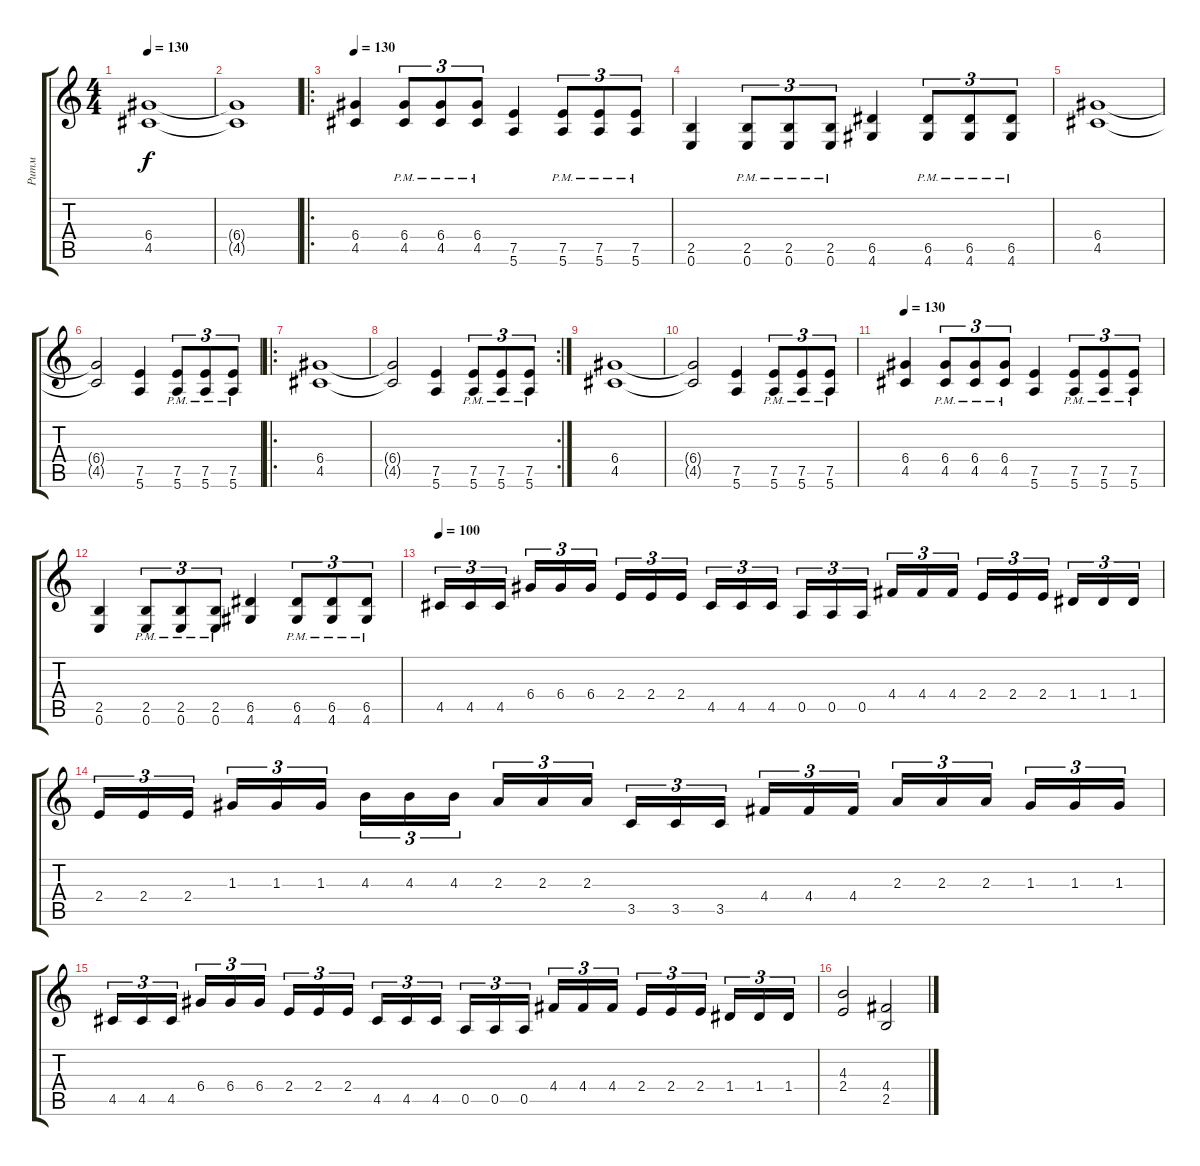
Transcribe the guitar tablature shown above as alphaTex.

\track ("Ритм" "Ритм") {instrument overdrivenguitar}
\staff {score tabs}
\tuning (E4 B3 G3 D3 A2 E2) {hide}
\ts (4 4)
\tempo 130
\clef g2
\ks c
(6.4 4.5).1{dy f} |
(6.4{t} 4.5{t}).1 |
\ro
\tempo 130
(6.4 4.5).4 (6.4{pm} 4.5{pm}).8{tu (3 2)} (6.4{pm} 4.5{pm}).8{tu (3 2)} (6.4{pm} 4.5{pm}).8{tu (3 2)} (7.5 5.6).4 (7.5{pm} 5.6{pm}).8{tu (3 2)} (7.5{pm} 5.6{pm}).8{tu (3 2)} (7.5{pm} 5.6{pm}).8{tu (3 2)} |
(2.5 0.6).4 (2.5{pm} 0.6).8{tu (3 2)} (2.5{pm} 0.6).8{tu (3 2)} (2.5{pm} 0.6).8{tu (3 2)} (6.5 4.6).4 (6.5{pm} 4.6{pm}).8{tu (3 2)} (6.5{pm} 4.6{pm}).8{tu (3 2)} (6.5{pm} 4.6{pm}).8{tu (3 2)} |
(6.4 4.5).1 |
(6.4{t} 4.5{t}).2 (7.5 5.6).4 (7.5{pm} 5.6).8{tu (3 2)} (7.5{pm} 5.6).8{tu (3 2)} (7.5{pm} 5.6).8{tu (3 2)} |
\ro
(6.4 4.5).1 |
\rc 2
(6.4{t} 4.5{t}).2 (7.5 5.6).4 (7.5{pm} 5.6{pm}).8{tu (3 2)} (7.5{pm} 5.6{pm}).8{tu (3 2)} (7.5{pm} 5.6{pm}).8{tu (3 2)} |
(6.4 4.5).1 |
(6.4{t} 4.5{t}).2 (7.5 5.6).4 (7.5{pm} 5.6{pm}).8{tu (3 2)} (7.5{pm} 5.6{pm}).8{tu (3 2)} (7.5{pm} 5.6).8{tu (3 2)} |
\tempo 130
(6.4 4.5).4 (6.4{pm} 4.5{pm}).8{tu (3 2)} (6.4{pm} 4.5{pm}).8{tu (3 2)} (6.4{pm} 4.5{pm}).8{tu (3 2)} (7.5 5.6).4 (7.5{pm} 5.6{pm}).8{tu (3 2)} (7.5{pm} 5.6{pm}).8{tu (3 2)} (7.5{pm} 5.6{pm}).8{tu (3 2)} |
(2.5 0.6).4 (2.5{pm} 0.6).8{tu (3 2)} (2.5{pm} 0.6).8{tu (3 2)} (2.5{pm} 0.6).8{tu (3 2)} (6.5 4.6).4 (6.5{pm} 4.6{pm}).8{tu (3 2)} (6.5{pm} 4.6{pm}).8{tu (3 2)} (6.5{pm} 4.6{pm}).8{tu (3 2)} |
\tempo 100
4.5.16{tu (3 2)} 4.5.16{tu (3 2)} 4.5.16{tu (3 2) beam splitsecondary} 6.4.16{tu (3 2)} 6.4.16{tu (3 2)} 6.4.16{tu (3 2)} 2.4.16{tu (3 2)} 2.4.16{tu (3 2)} 2.4.16{tu (3 2) beam splitsecondary} 4.5.16{tu (3 2)} 4.5.16{tu (3 2)} 4.5.16{tu (3 2)} 0.5.16{tu (3 2)} 0.5.16{tu (3 2)} 0.5.16{tu (3 2) beam splitsecondary} 4.4.16{tu (3 2)} 4.4.16{tu (3 2)} 4.4.16{tu (3 2)} 2.4.16{tu (3 2)} 2.4.16{tu (3 2)} 2.4.16{tu (3 2) beam splitsecondary} 1.4.16{tu (3 2)} 1.4.16{tu (3 2)} 1.4.16{tu (3 2)} |
2.4.16{tu (3 2)} 2.4.16{tu (3 2)} 2.4.16{tu (3 2) beam splitsecondary} 1.3.16{tu (3 2)} 1.3.16{tu (3 2)} 1.3.16{tu (3 2)} 4.3.16{tu (3 2)} 4.3.16{tu (3 2)} 4.3.16{tu (3 2) beam splitsecondary} 2.3.16{tu (3 2)} 2.3.16{tu (3 2)} 2.3.16{tu (3 2)} 3.5.16{tu (3 2)} 3.5.16{tu (3 2)} 3.5.16{tu (3 2) beam splitsecondary} 4.4.16{tu (3 2)} 4.4.16{tu (3 2)} 4.4.16{tu (3 2)} 2.3.16{tu (3 2)} 2.3.16{tu (3 2)} 2.3.16{tu (3 2) beam splitsecondary} 1.3.16{tu (3 2)} 1.3.16{tu (3 2)} 1.3.16{tu (3 2)} |
4.5.16{tu (3 2)} 4.5.16{tu (3 2)} 4.5.16{tu (3 2) beam splitsecondary} 6.4.16{tu (3 2)} 6.4.16{tu (3 2)} 6.4.16{tu (3 2)} 2.4.16{tu (3 2)} 2.4.16{tu (3 2)} 2.4.16{tu (3 2) beam splitsecondary} 4.5.16{tu (3 2)} 4.5.16{tu (3 2)} 4.5.16{tu (3 2)} 0.5.16{tu (3 2)} 0.5.16{tu (3 2)} 0.5.16{tu (3 2) beam splitsecondary} 4.4.16{tu (3 2)} 4.4.16{tu (3 2)} 4.4.16{tu (3 2)} 2.4.16{tu (3 2)} 2.4.16{tu (3 2)} 2.4.16{tu (3 2) beam splitsecondary} 1.4.16{tu (3 2)} 1.4.16{tu (3 2)} 1.4.16{tu (3 2)} |
(4.3 2.4).2 (4.4 2.5).2
